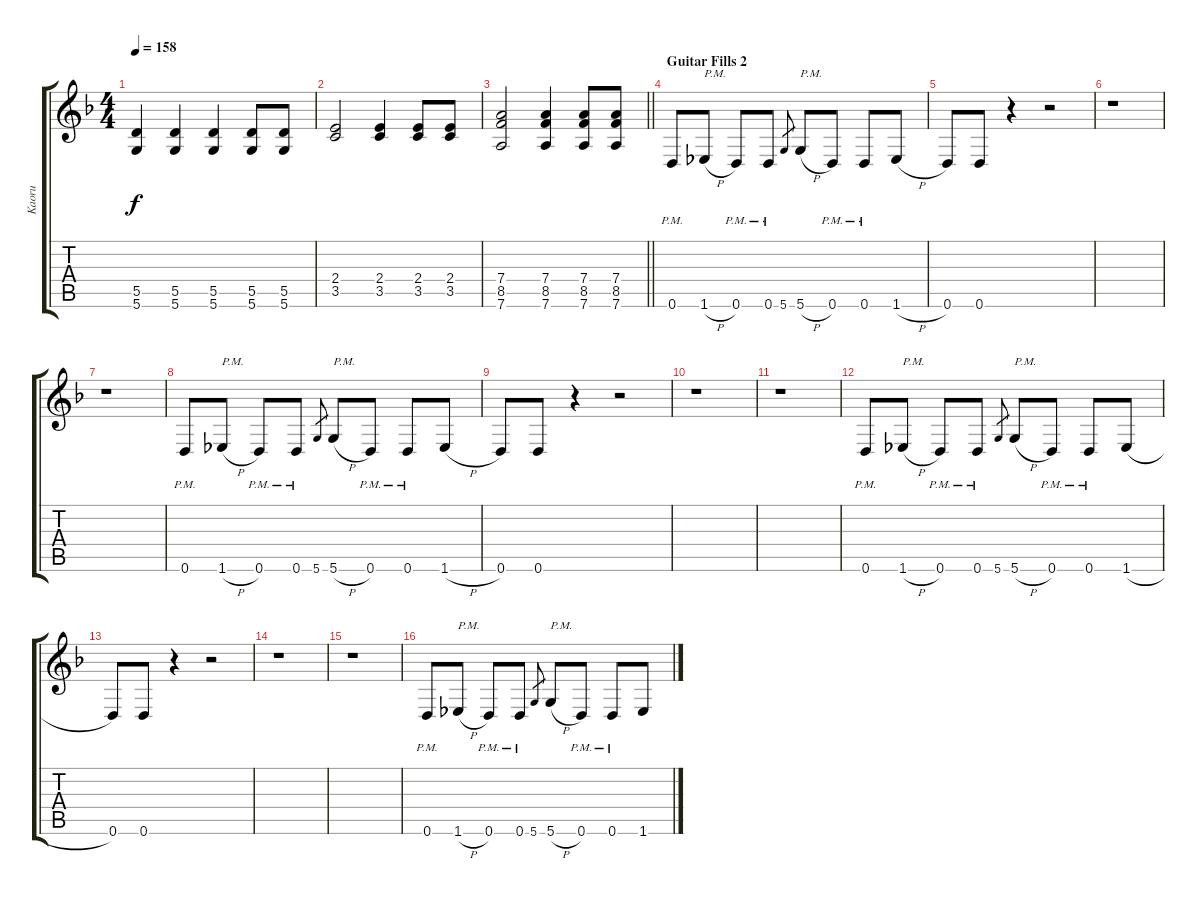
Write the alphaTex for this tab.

\track ("Kaoru" "Kaoru") {instrument overdrivenguitar}
\staff {score tabs}
\tuning (E4 B3 G3 D3 A2 D2) {hide}
\ts (4 4)
\tempo 158
\clef g2
\ks f
(5.5{t} 5.6{t}).4{dy f} (5.5 5.6).4 (5.5 5.6).4 (5.5 5.6).8 (5.5 5.6).8 |
(2.4 3.5).2 (2.4 3.5).4 (2.4 3.5).8 (2.4 3.5).8 |
\barLineRight lightlight
(7.4 8.5 7.6).2 (7.4 8.5 7.6).4 (7.4 8.5 7.6).8 (7.4 8.5 7.6).8 |
\section ("" "Guitar Fills 2")
0.6{pm}.8 1.6{h}.8{txt "P.M."} 0.6{pm}.8 0.6{pm}.8 5.6.8{gr} 5.6{h}.8{txt "P.M."} 0.6{pm}.8 0.6{pm}.8 1.6{h}.8 |
0.6.8 0.6.8 r.4 r.2 |
r.1 |
r.1 |
0.6{pm}.8 1.6{h}.8{txt "P.M."} 0.6{pm}.8 0.6{pm}.8 5.6.8{gr} 5.6{h}.8{txt "P.M."} 0.6{pm}.8 0.6{pm}.8 1.6{h}.8 |
0.6.8 0.6.8 r.4 r.2 |
r.1 |
r.1 |
0.6{pm}.8 1.6{h}.8{txt "P.M."} 0.6{pm}.8 0.6{pm}.8 5.6.8{gr} 5.6{h}.8{txt "P.M."} 0.6{pm}.8 0.6{pm}.8 1.6{h}.8 |
0.6.8 0.6.8 r.4 r.2 |
r.1 |
r.1 |
0.6{pm}.8 1.6{h}.8{txt "P.M."} 0.6{pm}.8 0.6{pm}.8 5.6.8{gr} 5.6{h}.8{txt "P.M."} 0.6{pm}.8 0.6{pm}.8 1.6{h}.8
